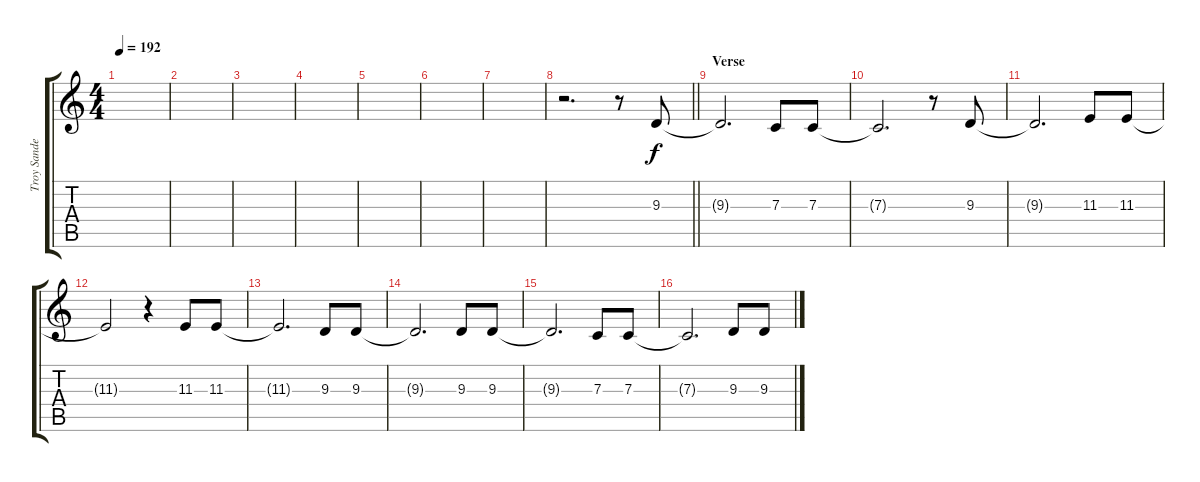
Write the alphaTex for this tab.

\track ("Troy Sanders - Vocals" "Troy Sande") {instrument flute}
\staff {score tabs}
\tuning (D4 A3 F3 C3 G2 C2) {hide}
\ts (4 4)
\tempo 192
\clef g2
\ks c
|
|
|
|
|
|
|
\barLineRight lightlight
r.2{d} r.8 9.3.8 |
\section ("" "Verse")
9.3{t}.2{d} 7.3.8 7.3.8 |
7.3{t}.2{d} r.8 9.3.8 |
9.3{t}.2{d} 11.3.8 11.3.8 |
11.3{t}.2 r.4 11.3.8 11.3.8 |
11.3{t}.2{d} 9.3.8 9.3.8 |
9.3{t}.2{d} 9.3.8 9.3.8 |
9.3{t}.2{d} 7.3.8 7.3.8 |
7.3{t}.2{d} 9.3.8 9.3.8
